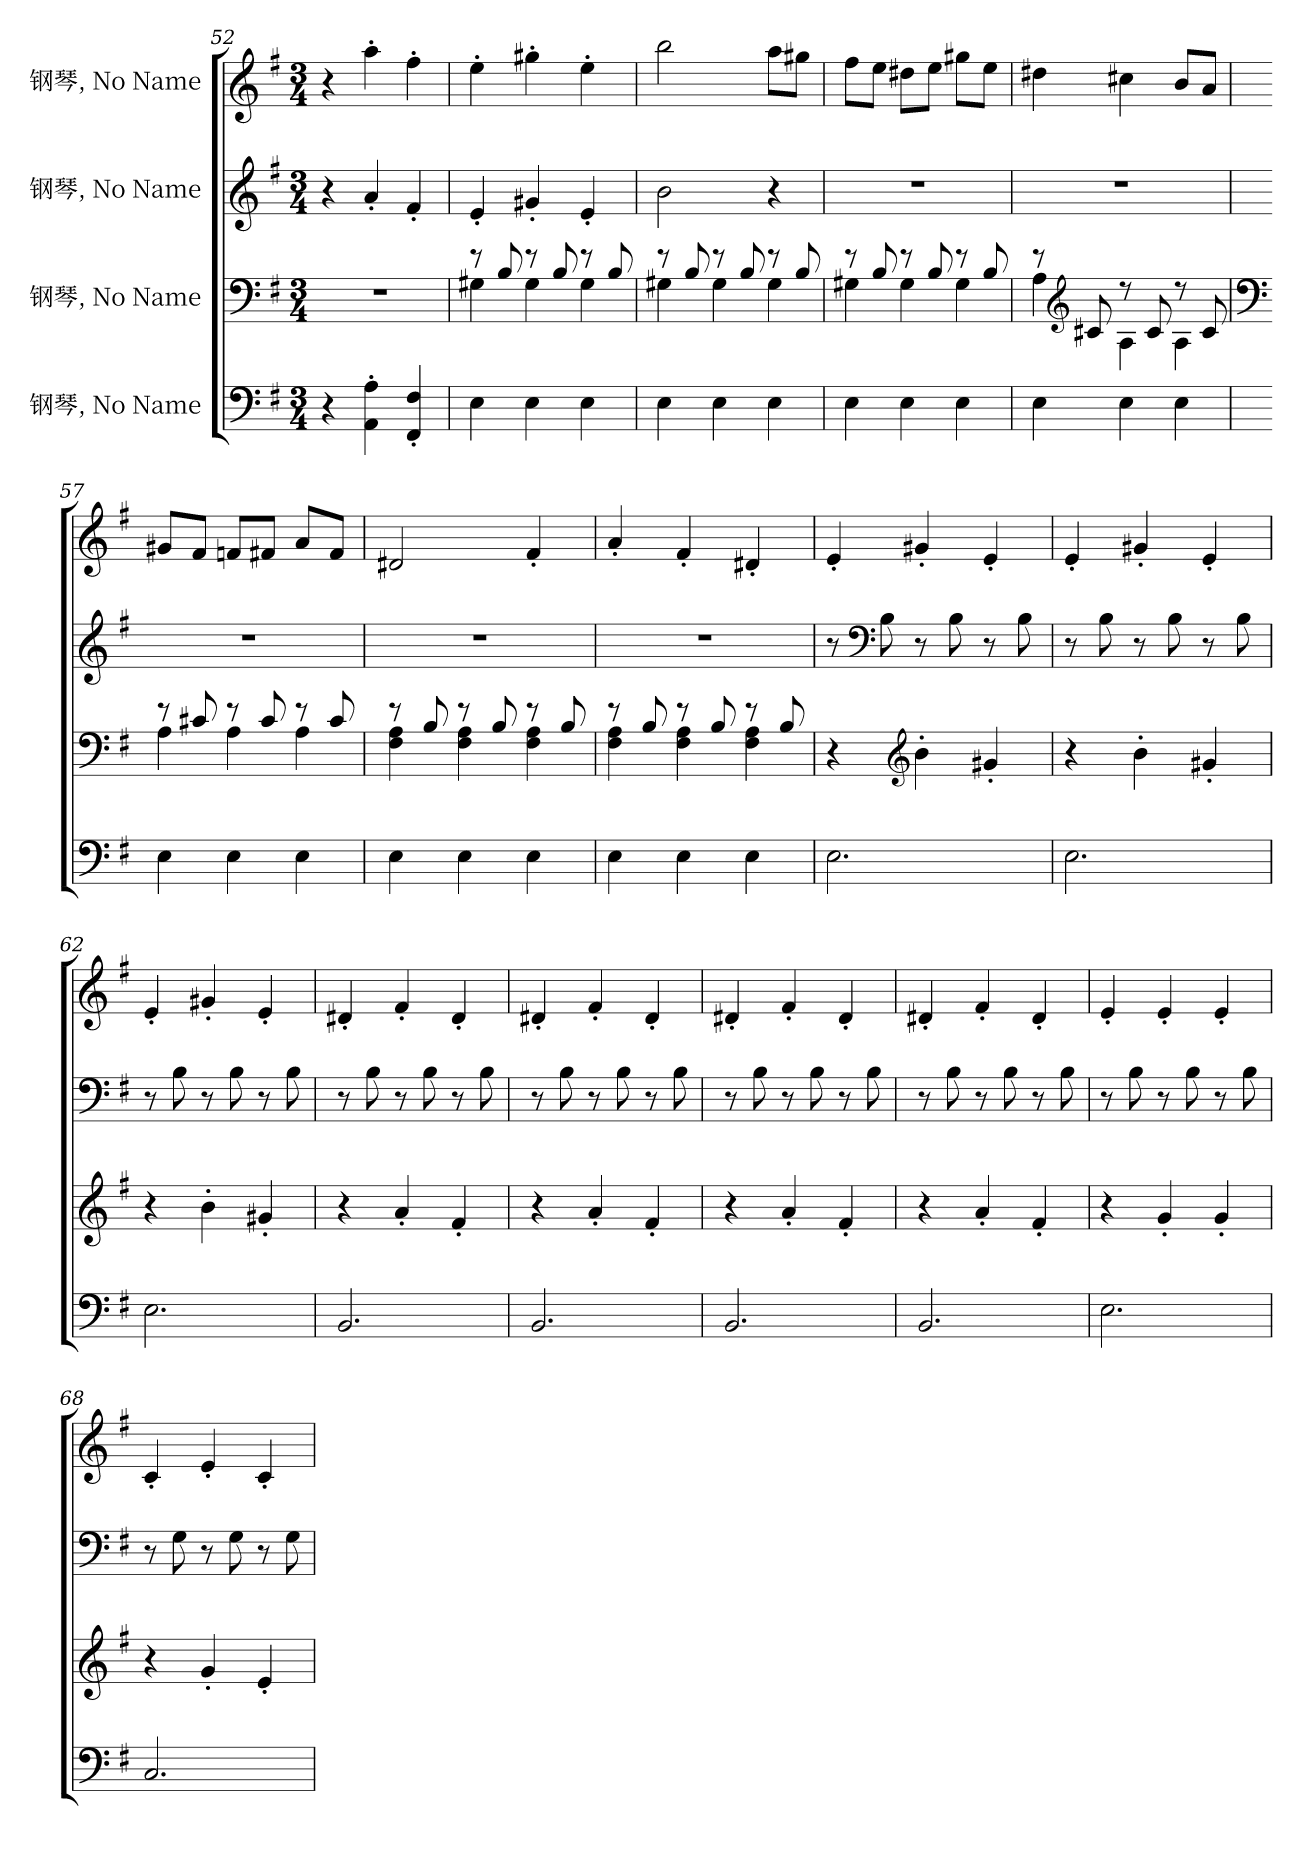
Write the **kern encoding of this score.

**kern	**kern	**kern	**kern
*part4	*part3	*part2	*part1
*staff4	*staff3	*staff2	*staff1
*I"钢琴, No Name	*I"钢琴, No Name	*I"钢琴, No Name	*I"钢琴, No Name
*clefF4	*clefF4	*clefG2	*clefG2
*k[f#]	*k[f#]	*k[f#]	*k[f#]
*M3/4	*M3/4	*M3/4	*M3/4
=52	=52	=52	=52
4r	2.r	4r	4r
*	*	*	*MM205
4AA\' 4A\'	.	4a'/	4aa'\
4FF#/' 4F#/'	.	4f#'/	4ff#'\
=53	=53	=53	=53
*	*	*	*MM208
*	*^	*	*
4E\	8r	4G#X\	4e'/	4ee'\
.	8B/	.	.	.
4E\	8r	4G#\	4g#X'/	4gg#X'\
.	8B/	.	.	.
4E\	8r	4G#\	4e'/	4ee'\
.	8B/	.	.	.
!!LO:LB:g=z
=54	=54	=54	=54	=54
*	*	*	*	*MM208
4E\	8r	4G#X\	2b\	2bb\
.	8B/	.	.	.
4E\	8r	4G#\	.	.
.	8B/	.	.	.
4E\	8r	4G#\	4r	8aa\L
.	8B/	.	.	8gg#X\J
=55	=55	=55	=55	=55
4E\	8r	4G#X\	2.r	8ff#\L
.	8B/	.	.	8ee\J
4E\	8r	4G#\	.	8dd#X\L
.	8B/	.	.	8ee\J
4E\	8r	4G#\	.	8gg#X\L
.	8B/	.	.	8ee\J
=56	=56	=56	=56	=56
4E\	8r	4A\	2.r	4dd#X\
*	*clefG2	*	*	*
.	8c#X/	.	.	.
4E\	8r	4A\	.	4cc#X\
.	8c#/	.	.	.
4E\	8r	4A\	.	8b/L
.	8c#/	.	.	8a/J
=57	=57	=57	=57	=57
*	*clefF4	*	*	*
4E\	8r	4A\	2.r	8g#X/L
.	8c#X/	.	.	8f#/J
4E\	8r	4A\	.	8fn/L
.	8c#/	.	.	8f#X/J
4E\	8r	4A\	.	8a/L
.	8c#/	.	.	8f#/J
!!LO:PB:g=z
=58	=58	=58	=58	=58
*	*	*	*	*MM208
4E\	8r	4F#\ 4A\	2.r	2d#X/
.	8B/	.	.	.
4E\	8r	4F#\ 4A\	.	.
.	8B/	.	.	.
4E\	8r	4F#\ 4A\	.	4f#'/
.	8B/	.	.	.
=59	=59	=59	=59	=59
4E\	8r	4F#\ 4A\	2.r	4a'/
.	8B/	.	.	.
4E\	8r	4F#\ 4A\	.	4f#'/
.	8B/	.	.	.
4E\	8r	4F#\ 4A\	.	4d#X'/
.	8B/	.	.	.
*	*v	*v	*	*
=60	=60	=60	=60
*	*	*	*MM208
2.E\	4r	8r	4e'/
*	*	*clefF4	*
.	.	8B\	.
*	*clefG2	*	*
.	4b'\	8r	4g#X'/
.	.	8B\	.
.	4g#X'/	8r	4e'/
.	.	8B\	.
=61	=61	=61	=61
2.E\	4r	8r	4e'/
.	.	8B\	.
.	4b'\	8r	4g#X'/
.	.	8B\	.
.	4g#X'/	8r	4e'/
.	.	8B\	.
=62	=62	=62	=62
2.E\	4r	8r	4e'/
.	.	8B\	.
.	4b'\	8r	4g#X'/
.	.	8B\	.
.	4g#X'/	8r	4e'/
.	.	8B\	.
!!LO:LB:g=z
=63	=63	=63	=63
2.BB/	4r	8r	4d#X'/
.	.	8B\	.
.	4a'/	8r	4f#'/
.	.	8B\	.
.	4f#'/	8r	4d#'/
.	.	8B\	.
=64	=64	=64	=64
2.BB/	4r	8r	4d#X'/
.	.	8B\	.
.	4a'/	8r	4f#'/
.	.	8B\	.
.	4f#'/	8r	4d#'/
.	.	8B\	.
=65	=65	=65	=65
2.BB/	4r	8r	4d#X'/
.	.	8B\	.
.	4a'/	8r	4f#'/
.	.	8B\	.
.	4f#'/	8r	4d#'/
.	.	8B\	.
=66	=66	=66	=66
2.BB/	4r	8r	4d#X'/
.	.	8B\	.
.	4a'/	8r	4f#'/
.	.	8B\	.
.	4f#'/	8r	4d#'/
.	.	8B\	.
=67	=67	=67	=67
2.E\	4r	8r	4e'/
.	.	8B\	.
.	4g'/	8r	4e'/
.	.	8B\	.
.	4g'/	8r	4e'/
.	.	8B\	.
=68	=68	=68	=68
*	*	*	*MM208
2.C/	4r	8r	4c'/
.	.	8G\	.
.	4g'/	8r	4e'/
.	.	8G\	.
.	4e'/	8r	4c'/
.	.	8G\	.
=	=	=	=
*-	*-	*-	*-
